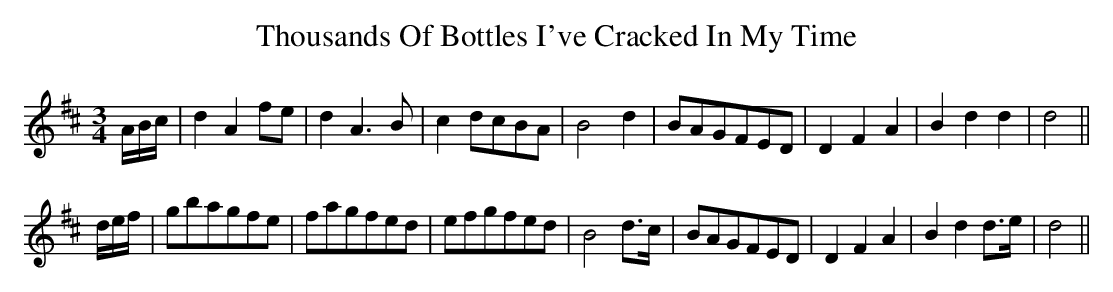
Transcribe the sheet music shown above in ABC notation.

X:1
T:Thousands Of Bottles I've Cracked In My Time
M:3/4
L:1/8
K:D
A/B/c/ | d2 A2 fe | d2 A3 B | c2 dcBA | B4 d2 | BAGFED | D2 F2 A2 | B2 d2 d2 | d4 ||
d/e/f/ | gbagfe | fagfed | efgfed | B4 d>c | BAGFED | D2 F2 A2 | B2 d2 d>e | d4 ||
